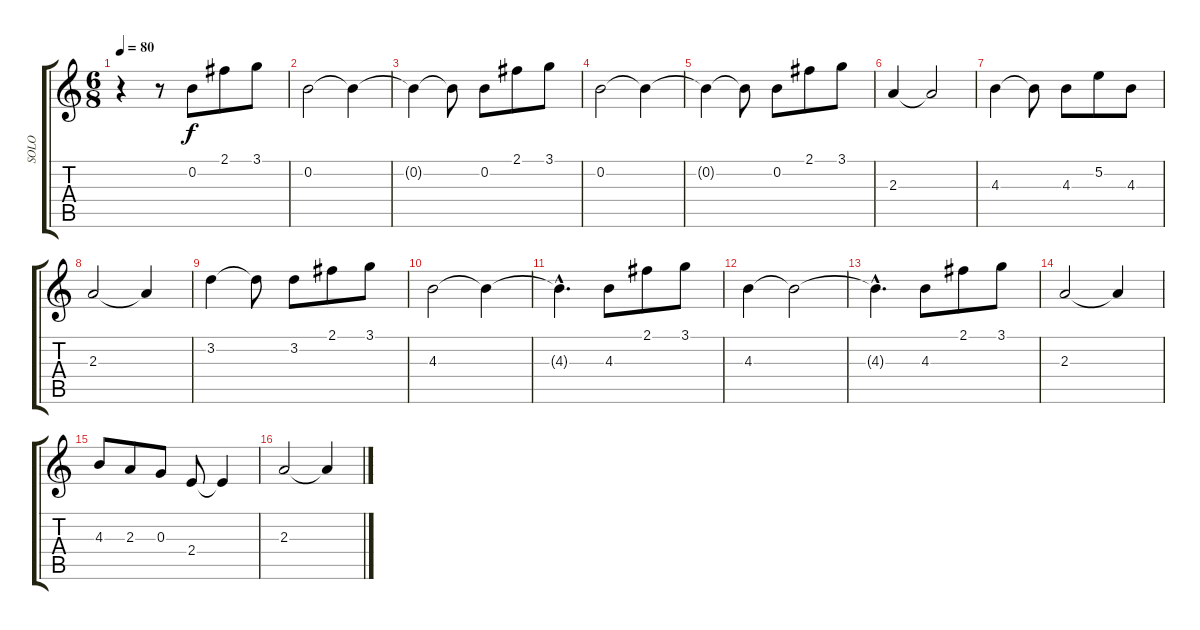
\track ("SOLO" "SOLO") {instrument overdrivenguitar}
\staff {score tabs}
\tuning (E4 B3 G3 D3 A2 E2) {hide}
\ts (6 8)
\tempo 80
\clef g2
\ks c
r.4{dy f} r.8 0.2.8 2.1.8 3.1.8 |
0.2.2 0.2{t}.4 |
0.2{t}.4 0.2{t}.8 0.2.8 2.1.8 3.1.8 |
0.2.2 0.2{t}.4 |
0.2{t}.4 0.2{t}.8 0.2.8 2.1.8 3.1.8 |
2.3.4 2.3{t}.2 |
4.3.4 4.3{t}.8 4.3.8 5.2.8 4.3.8 |
2.3.2 2.3{t}.4 |
3.2.4 3.2{t}.8 3.2.8 2.1.8 3.1.8 |
4.3.2 4.3{t}.4 |
4.3{hac t}.4{d} 4.3.8 2.1.8 3.1.8 |
4.3.4 4.3{t}.2 |
4.3{hac t}.4{d} 4.3.8 2.1.8 3.1.8 |
2.3.2 2.3{t}.4 |
4.3.8 2.3.8 0.3.8 2.4.8 2.4{t}.4 |
2.3.2 2.3{t}.4
